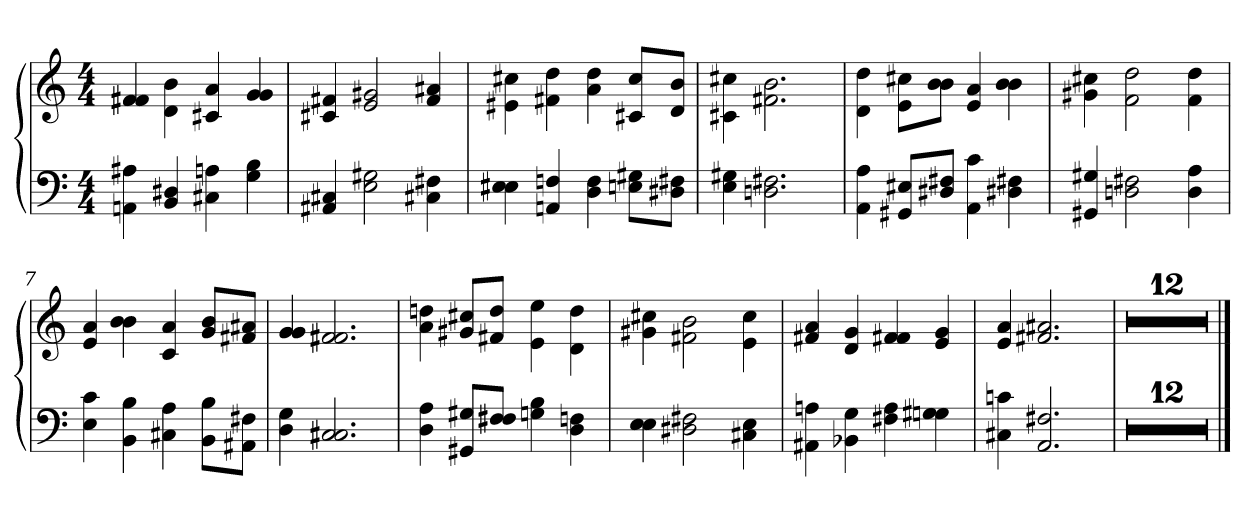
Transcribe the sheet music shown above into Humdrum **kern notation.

**kern	**kern
*part2	*part1
*staff2	*staff1
*clefF4	*clefG2
*M4/4	*M4/4
=1	=1
4AAn 4A#X	4f#/ 4f#X
4BB 4D#X	4b\ 4d
4C#X 4An	4a/ 4c#X
4G 4B	4g/ 4g
=2	=2
4AA#X 4C#X	4f#/ 4c#X
2E 2G#X	2e/ 2g#X
4C#X 4F#X	4f#/ 4a#X
=3	=3
4E#X 4E#X	4cc#\ 4e#X
4AAn 4Fn	4dd\ 4f#X
4D 4F	4dd\ 4a
8En\ 8G#XL	8cc#/ 8c#XL
8D#X\ 8F#XJ	8b/ 8dJ
=4	=4
4E 4G#X	4cc#\ 4c#X
2.F#X 2.Dn	2.b\ 2.f#X
=5	=5
4AA 4A	4dd\ 4d
8GG#X/ 8E#XL	8cc#\ 8eL
8D#X/ 8F#XJ	8b\ 8bJ
4AA 4c	4a/ 4e
4F#X 4D#X	4b\ 4b
=6	=6
4GG#X 4G#X	4cc#\ 4g#X
2Dn 2F#X	2dd\ 2f
4D 4A	4dd\ 4f
=7	=7
4E 4c	4a/ 4e
4BB 4B	4b\ 4b
4C#X 4A	4a/ 4c
8BB\ 8BL	8g/ 8bL
8AA#X\ 8F#XJ	8f#/ 8a#XJ
=8	=8
4G 4D	4g/ 4g
2.C#X 2.C#X	2.f#/ 2.f#X
=9	=9
4D 4A	4ddn\ 4a
8GG#X/ 8G#XL	8cc#/ 8g#XL
8F#X/ 8F#XJ	8dd/ 8f#XJ
4Gn 4B	4ee\ 4e
4Fn 4D	4dd\ 4d
=10	=10
4E 4E	4cc#\ 4g#X
2D#X 2F#X	2b\ 2f#X
4C#X 4E	4cc#\ 4e
=11	=11
4AA#X 4An	4f#/ 4a
4BB-X 4G	4g/ 4d
4F#X 4A	4f#/ 4f#X
4Gn 4G#X	4e/ 4g
=12	=12
4C#X 4cn	4a/ 4e
2.AA 2.F#X	2.f#/ 2.a#X
=13	=13
1ryy	1ryy
=14	=14
1ryy	1ryy
=15	=15
1ryy	1ryy
=16	=16
1ryy	1ryy
=17	=17
1ryy	1ryy
=18	=18
1ryy	1ryy
=19	=19
1ryy	1ryy
=20	=20
1ryy	1ryy
=21	=21
1ryy	1ryy
=22	=22
1ryy	1ryy
=23	=23
1ryy	1ryy
=24	=24
1ryy	1ryy
==	==
*-	*-
